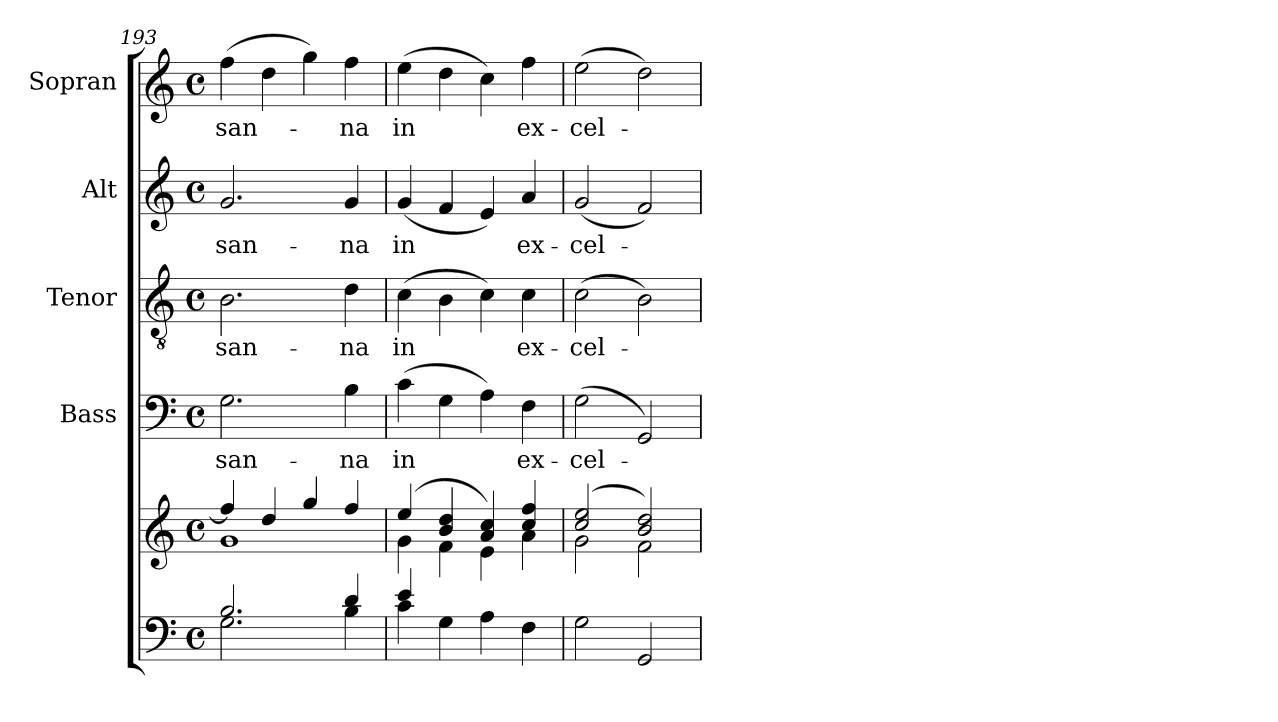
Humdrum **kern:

**kern	**kern	**kern	**text	**kern	**text	**kern	**text	**kern	**text
*part5	*part5	*part4	*part4	*part3	*part3	*part2	*part2	*part1	*part1
*staff6	*staff5	*staff4	*staff4	*staff3	*staff3	*staff2	*staff2	*staff1	*staff1
*	*	*I"Bass	*	*I"Tenor	*	*I"Alt	*	*I"Sopran	*
*	*	*I'B.	*	*I'T.	*	*I'A.	*	*I'S.	*
*clefF4	*clefG2	*clefF4	*	*clefGv2	*	*clefG2	*	*clefG2	*
*k[]	*k[]	*k[]	*	*k[]	*	*k[]	*	*k[]	*
*C:	*C:	*C:	*	*C:	*	*C:	*	*C:	*
*M4/4	*M4/4	*M4/4	*	*M4/4	*	*M4/4	*	*M4/4	*
*met(c)	*met(c)	*met(c)	*	*met(c)	*	*met(c)	*	*met(c)	*
=193	=193	=193	=193	=193	=193	=193	=193	=193	=193
*^	*^	*	*	*	*	*	*	*	*
!	!	!	!	!	!LO:LY:b	!	!LO:LY:b	!	!LO:LY:b	!	!LO:LY:b
2.B/	2.G\	4ff/]	1g	2.G\	-san-	2.B\	-san-	2.g/	-san-	(>4ff\	-san-
.	.	4dd/	.	.	.	.	.	.	.	4dd\	.
.	.	4gg/	.	.	.	.	.	.	.	4gg\)	.
!	!	!	!	!	!LO:LY:b	!	!LO:LY:b	!	!LO:LY:b	!	!LO:LY:b
4d/	4B\	4ff/	.	4B\	-na	4d\	-na	4g/	-na	4ff\	-na
!!LO:LB:g=z
=194	=194	=194	=194	=194	=194	=194	=194	=194	=194	=194	=194
!	!	!	!	!	!LO:LY:b	!	!LO:LY:b	!	!LO:LY:b	!	!LO:LY:b
4e/	4c\	(4ee/	4g\	(>4c\	in	(>4c\	in	(<4g/	in	(>4ee\	in
2.ryy	4G\	4b/ 4dd/	4f\	4G\	.	4B\	.	4f/	.	4dd\	.
.	4A\	4a/ 4cc/)	4e\	4A\)	.	4c\)	.	4e/)	.	4cc\)	.
!	!	!	!	!	!LO:LY:b	!	!LO:LY:b	!	!LO:LY:b	!	!LO:LY:b
.	4F\	4cc/ 4ff/	4a\	4F\	ex-	4c\	ex-	4a/	ex-	4ff\	ex-
=195	=195	=195	=195	=195	=195	=195	=195	=195	=195	=195	=195
!	!	!	!	!	!LO:LY:b	!	!LO:LY:b	!	!LO:LY:b	!	!LO:LY:b
*v	*v	*	*	*	*	*	*	*	*	*	*
2G\	(2cc/ 2ee/	2g\	(>2G\	-cel-	(>2c\	-cel-	(<2g/	-cel-	(>2ee\	-cel-
2GG/	2b/ 2dd/)	2f\	2GG/)	.	2B\)	.	2f/)	.	2dd\)	.
*	*v	*v	*	*	*	*	*	*	*	*
=	=	=	=	=	=	=	=	=	=
*-	*-	*-	*-	*-	*-	*-	*-	*-	*-
